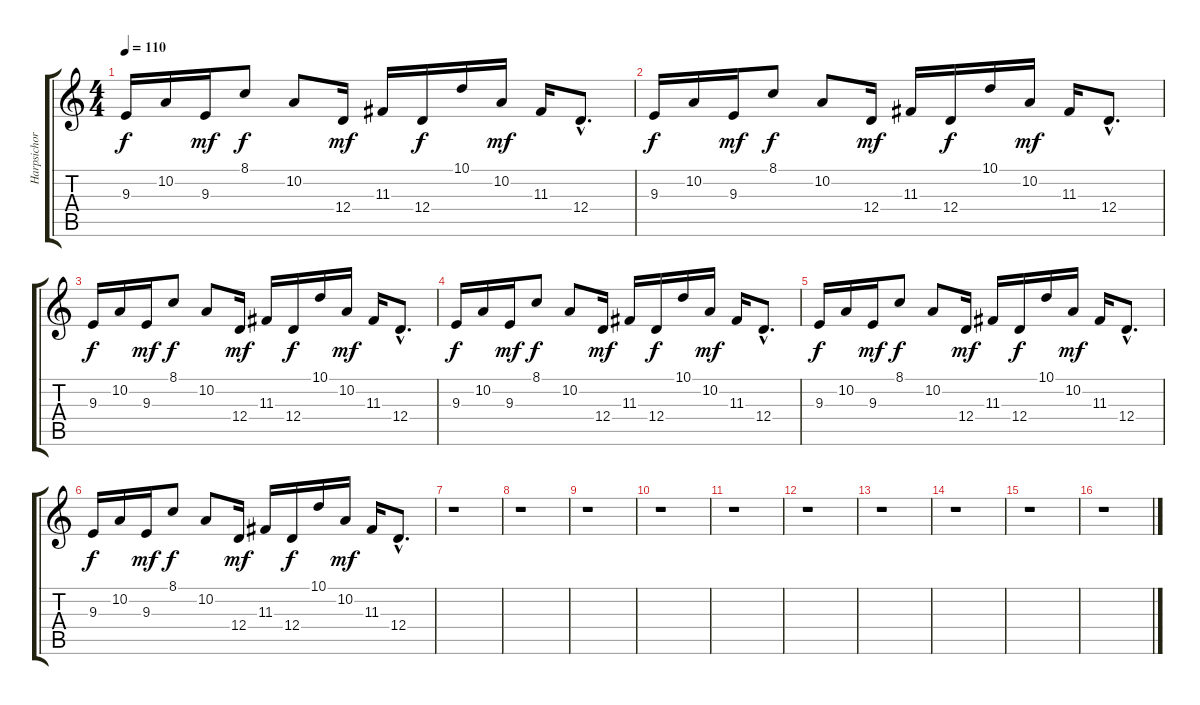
\track ("Harpsichord" "Harpsichor") {instrument harpsichord}
\staff {score tabs}
\tuning (E4 B3 G3 D3 A2 E2) {hide}
\ts (4 4)
\tempo 110
\clef g2
\ks c
9.3.16{dy f instrument harpsichord} 10.2.16 9.3.16{dy mf} 8.1.8{dy f} 10.2.8 12.4.16{dy mf} 11.3.16 12.4.16{dy f} 10.1.16 10.2.16{dy mf} 11.3.16 12.4{hac}.8{d} |
9.3.16{dy f} 10.2.16 9.3.16{dy mf} 8.1.8{dy f} 10.2.8 12.4.16{dy mf} 11.3.16 12.4.16{dy f} 10.1.16 10.2.16{dy mf} 11.3.16 12.4{hac}.8{d} |
9.3.16{dy f} 10.2.16 9.3.16{dy mf} 8.1.8{dy f} 10.2.8 12.4.16{dy mf} 11.3.16 12.4.16{dy f} 10.1.16 10.2.16{dy mf} 11.3.16 12.4{hac}.8{d} |
9.3.16{dy f} 10.2.16 9.3.16{dy mf} 8.1.8{dy f} 10.2.8 12.4.16{dy mf} 11.3.16 12.4.16{dy f} 10.1.16 10.2.16{dy mf} 11.3.16 12.4{hac}.8{d} |
9.3.16{dy f} 10.2.16 9.3.16{dy mf} 8.1.8{dy f} 10.2.8 12.4.16{dy mf} 11.3.16 12.4.16{dy f} 10.1.16 10.2.16{dy mf} 11.3.16 12.4{hac}.8{d} |
9.3.16{dy f} 10.2.16 9.3.16{dy mf} 8.1.8{dy f} 10.2.8 12.4.16{dy mf} 11.3.16 12.4.16{dy f} 10.1.16 10.2.16{dy mf} 11.3.16 12.4{hac}.8{d} |
r.1 |
r.1 |
r.1 |
r.1 |
r.1 |
r.1 |
r.1 |
r.1 |
r.1 |
r.1
